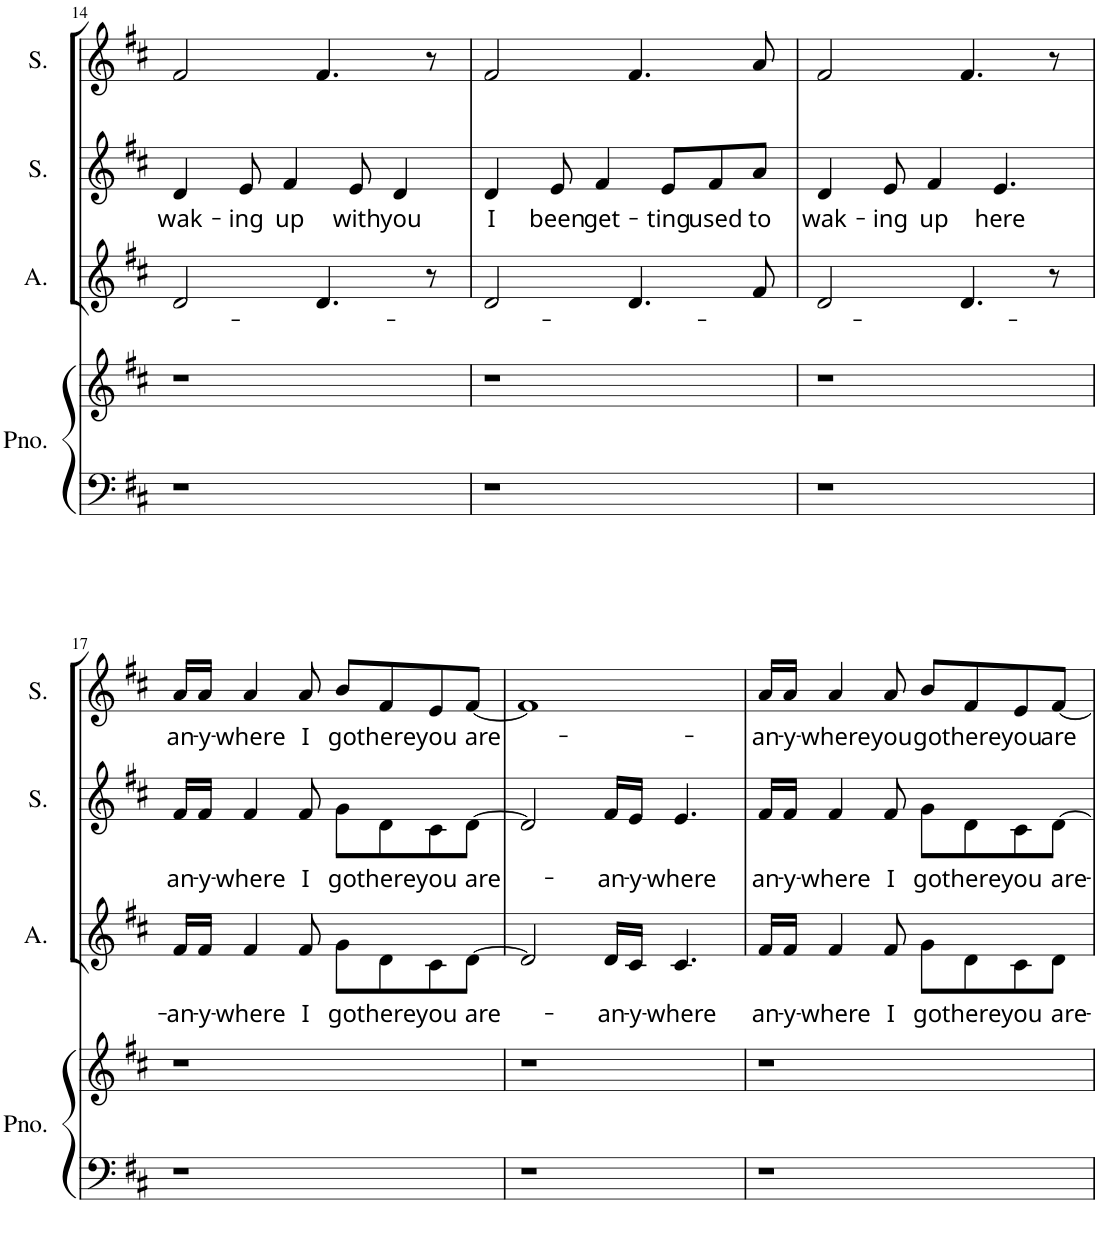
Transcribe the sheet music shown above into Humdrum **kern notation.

**kern	**kern	**kern	**text	**kern	**text	**kern	**text
*part4	*part4	*part3	*part3	*part2	*part2	*part1	*part1
*staff5	*staff4	*staff3	*staff3	*staff2	*staff2	*staff1	*staff1
*I"Piano	*	*I"ALTO	*	*I"SOPRANO 2	*	*I"SOPRANO 1	*
*I'Pno.	*	*I'A.	*	*I'S.	*	*I'S.	*
!!LO:PB:g=z
*clefF4	*clefG2	*clefG2	*	*clefG2	*	*clefG2	*
*k[f#c#]	*k[f#c#]	*k[f#c#]	*	*k[f#c#]	*	*k[f#c#]	*
*D:	*D:	*D:	*	*D:	*	*D:	*
*M4/4	*M4/4	*M4/4	*	*M4/4	*	*M4/4	*
=14	=14	=14	=14	=14	=14	=14	=14
!	!	!	!	!	!LO:LY:b	!	!
1r	1r	2d/	.	4d/	wak-	2f#/	.
!	!	!	!	!	!LO:LY:b	!	!
.	.	.	.	8e/	-ing	.	.
!	!	!	!	!	!LO:LY:b	!	!
.	.	.	.	4f#/	up	.	.
.	.	4.d/	.	.	.	4.f#/	.
!	!	!	!	!	!LO:LY:b	!	!
.	.	.	.	8e/	with	.	.
!	!	!	!	!	!LO:LY:b	!	!
.	.	.	.	4d/	you	.	.
.	.	8r	.	.	.	8r	.
=15	=15	=15	=15	=15	=15	=15	=15
!	!	!	!	!	!LO:LY:b	!	!
1r	1r	2d/	.	4d/	I	2f#/	.
!	!	!	!	!	!LO:LY:b	!	!
.	.	.	.	8e/	been	.	.
!	!	!	!	!	!LO:LY:b	!	!
.	.	.	.	4f#/	get-	.	.
.	.	4.d/	.	.	.	4.f#/	.
!	!	!	!	!	!LO:LY:b	!	!
.	.	.	.	8e/L	-ting	.	.
!	!	!	!	!	!LO:LY:b	!	!
.	.	.	.	8f#/	used	.	.
!	!	!	!	!	!LO:LY:b	!	!
.	.	8f#/	.	8a/J	to	8a/	.
=16	=16	=16	=16	=16	=16	=16	=16
!	!	!	!	!	!LO:LY:b	!	!
1r	1r	2d/	.	4d/	wak-	2f#/	.
!	!	!	!	!	!LO:LY:b	!	!
.	.	.	.	8e/	-ing	.	.
!	!	!	!	!	!LO:LY:b	!	!
.	.	.	.	4f#/	up	.	.
.	.	4.d/	.	.	.	4.f#/	.
!	!	!	!	!	!LO:LY:b	!	!
.	.	.	.	4.e/	here	.	.
.	.	8r	.	.	.	8r	.
!!LO:LB:g=z
=17	=17	=17	=17	=17	=17	=17	=17
!	!	!	!LO:LY:b	!	!LO:LY:b	!	!LO:LY:b
1r	1r	16f#/LL	an-	16f#/LL	an-	16a/LL	an-
!	!	!	!LO:LY:b	!	!LO:LY:b	!	!LO:LY:b
.	.	16f#/JJ	-y-	16f#/JJ	-y-	16a/JJ	-y-
!	!	!	!LO:LY:b	!	!LO:LY:b	!	!LO:LY:b
.	.	4f#/	-where	4f#/	-where	4a/	-where
!	!	!	!LO:LY:b	!	!LO:LY:b	!	!LO:LY:b
.	.	8f#/	I	8f#/	I	8a/	I
!	!	!	!LO:LY:b	!	!LO:LY:b	!	!LO:LY:b
.	.	8g\L	go	8g\L	go	8b/L	go
!	!	!	!LO:LY:b	!	!LO:LY:b	!	!LO:LY:b
.	.	8d\	there	8d\	there	8f#/	there
!	!	!	!LO:LY:b	!	!LO:LY:b	!	!LO:LY:b
.	.	8c#\	you	8c#\	you	8e/	you
!	!	!	!LO:LY:b	!	!LO:LY:b	!	!LO:LY:b
.	.	[8d\J	are-	[8d\J	are-	[8f#/J	are-
=18	=18	=18	=18	=18	=18	=18	=18
1r	1r	2d/]	.	2d/]	.	1f#]	.
!	!	!	!LO:LY:b	!	!LO:LY:b	!	!
.	.	16d/LL	an-	16f#/LL	-an-	.	.
!	!	!	!LO:LY:b	!	!LO:LY:b	!	!
.	.	16c#/JJ	-y-	16e/JJ	-y-	.	.
!	!	!	!LO:LY:b	!	!LO:LY:b	!	!
.	.	4.c#/	-where	4.e/	-where	.	.
=19	=19	=19	=19	=19	=19	=19	=19
!	!	!	!LO:LY:b	!	!LO:LY:b	!	!LO:LY:b
1r	1r	16f#/LL	an-	16f#/LL	an-	16a/LL	-an-
!	!	!	!LO:LY:b	!	!LO:LY:b	!	!LO:LY:b
.	.	16f#/JJ	-y-	16f#/JJ	-y-	16a/JJ	-y-
!	!	!	!LO:LY:b	!	!LO:LY:b	!	!LO:LY:b
.	.	4f#/	-where	4f#/	-where	4a/	-where
!	!	!	!LO:LY:b	!	!LO:LY:b	!	!LO:LY:b
.	.	8f#/	I	8f#/	I	8a/	you
!	!	!	!LO:LY:b	!	!LO:LY:b	!	!LO:LY:b
.	.	8g\L	go	8g\L	go	8b/L	go
!	!	!	!LO:LY:b	!	!LO:LY:b	!	!LO:LY:b
.	.	8d\	there	8d\	there	8f#/	there
!	!	!	!LO:LY:b	!	!LO:LY:b	!	!LO:LY:b
.	.	8c#\	you	8c#\	you	8e/	you
!	!	!	!LO:LY:b	!	!LO:LY:b	!	!LO:LY:b
.	.	8d\J	are-	[8d\J	are-	[8f#/J	are
=	=	=	=	=	=	=	=
*-	*-	*-	*-	*-	*-	*-	*-
